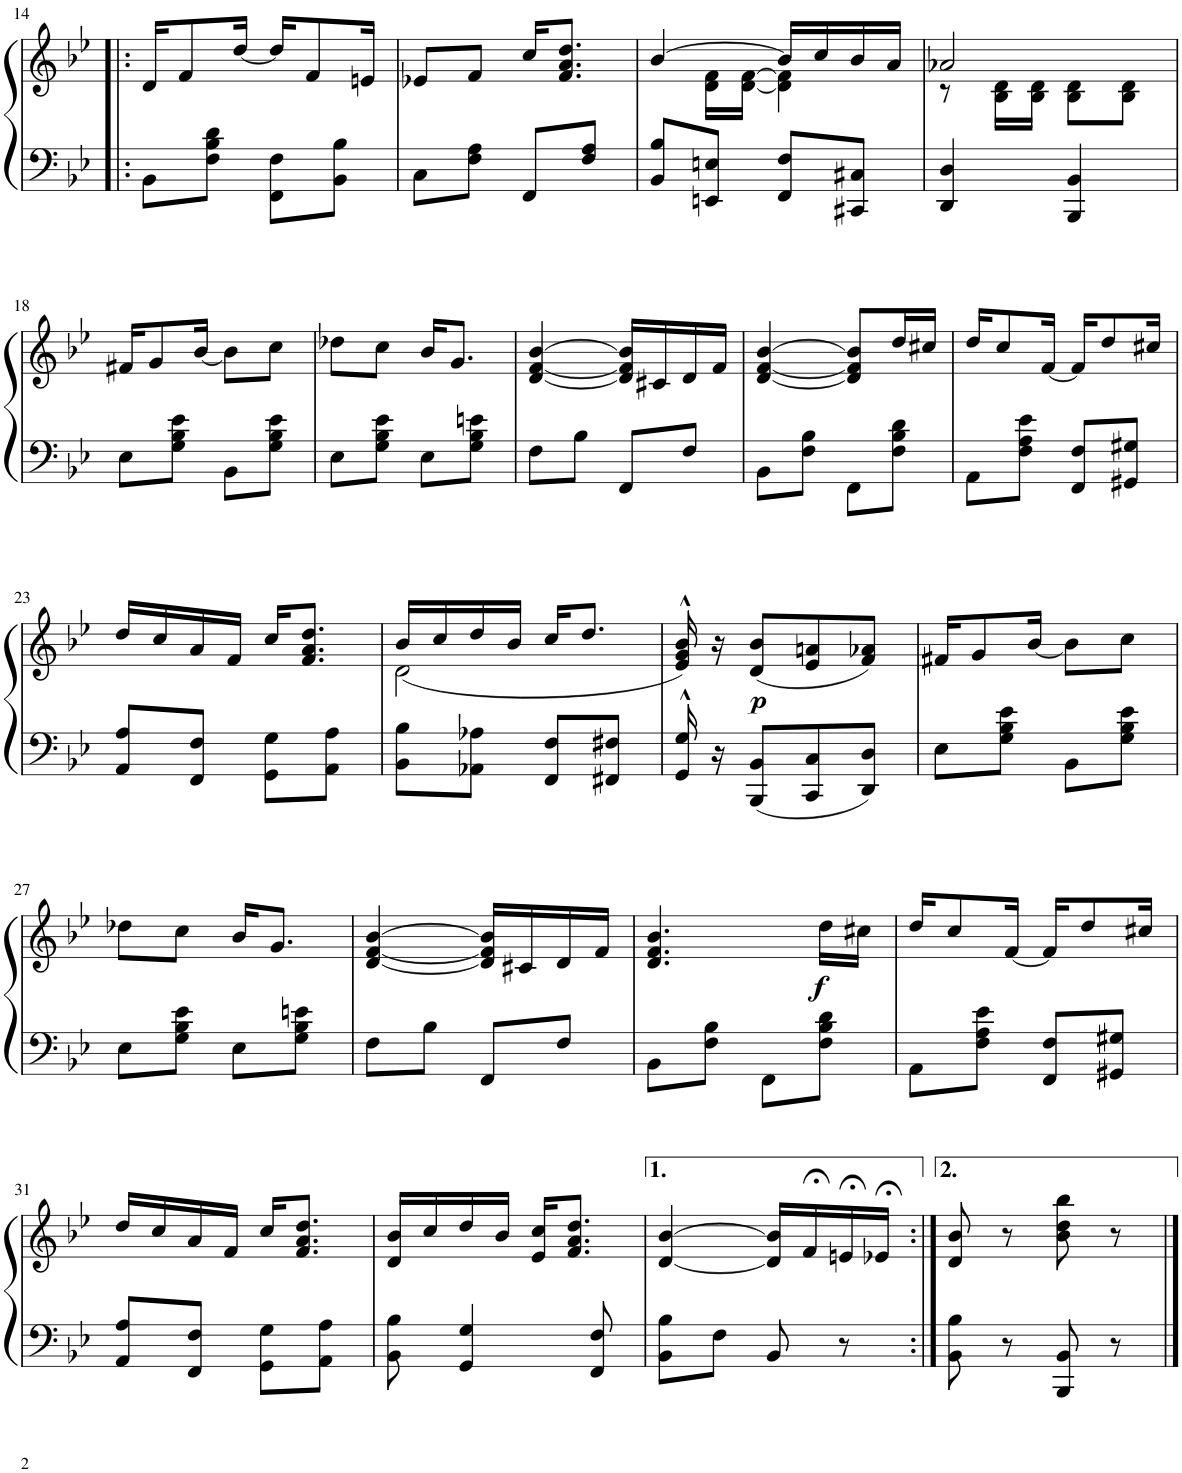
**kern	**kern	**dynam
*part1	*part1	*part1
*staff2	*staff1	*staff1/2
*I"Piano	*	*
*I'Pno.	*	*
!!LO:PB:g=z
*clefF4	*clefG2	*
*k[b-e-]	*k[b-e-]	*
*M2/4	*M2/4	*
=14!|:	=14!|:	=14!|:
8BB-\L	16d/KL	.
.	8f/	.
8F\ 8B-\ 8d\J	.	.
.	[16dd/Jk	.
8FF\ 8F\L	16dd/KL]	.
.	8f/	.
8BB-\ 8B-\J	.	.
.	16en/Jk	.
=15	=15	=15
8C\L	8e-X/L	.
8F\ 8A\J	8f/J	.
8FF/L	16cc/KL	.
.	8.f/ 8.a/ 8.dd/J	.
8F/ 8A/J	.	.
=16	=16	=16
*	*^	*
8BB-/ 8B-/L	[4b-/	8ryy	.
8EEn/ 8En/J	.	16d\ 16f\LL	.
.	.	[16d\ [>16f\JJ	.
8FF/ 8F/L	16b-/LL]	4d\] 4f\]	.
.	16cc/	.	.
8CC#X/ 8C#X/J	16b-/	.	.
.	16a/JJ	.	.
=17	=17	=17	=17
4DD/ 4D/	2a-X/	8r	.
.	.	16B-\ 16d\LL	.
.	.	16B-\ 16d\JJ	.
4BBB-/ 4BB-/	.	8B-\ 8d\L	.
.	.	8B-\ 8d\J	.
*	*v	*v	*
!!LO:LB:g=z
=18	=18	=18
8E-\L	16f#X/KL	.
.	8g/	.
8G\ 8B-\ 8e-\J	.	.
.	[<16b-/Jk	.
8BB-\L	8b-\L]	.
8G\ 8B-\ 8e-\J	8cc\J	.
=19	=19	=19
8E-\L	8dd-X\L	.
8G\ 8B-\ 8e-\J	8cc\J	.
8E-\L	16b-/KL	.
.	8.g/J	.
8G\ 8B-\ 8en\J	.	.
=20	=20	=20
8F\L	[4d/ [4f/ [4b-/	.
8B-\J	.	.
8FF/L	16d/] 16f/] 16b-/]LL	.
.	16c#X/	.
8F/J	16d/	.
.	16f/JJ	.
=21	=21	=21
8BB-\L	[4d/ [4f/ [4b-/	.
8F\ 8B-\J	.	.
8FF\L	8d/] 8f/] 8b-/]L	.
8F\ 8B-\ 8d\J	16dd/L	.
.	16cc#X/JJ	.
=22	=22	=22
8AA\L	16dd/KL	.
.	8cc/	.
8F\ 8A\ 8e-\J	.	.
.	[16f/Jk	.
8FF/ 8F/L	16f/KL]	.
.	8dd/	.
8GG#X/ 8G#X/J	.	.
.	16cc#X/Jk	.
!!LO:LB:g=z
=23	=23	=23
8AA/ 8A/L	16dd/LL	.
.	16cc/	.
8FF/ 8F/J	16a/	.
.	16f/JJ	.
8GG\ 8G\L	16cc/KL	.
.	8.f/ 8.a/ 8.dd/J	.
8AA\ 8A\J	.	.
=24	=24	=24
*	*^	*
8BB-\ 8B-\L	16b-/LL	(2d\	.
.	16cc/	.	.
8AA-X\ 8A-X\J	16dd/	.	.
.	16b-/JJ	.	.
8FF/ 8F/L	16cc/KL	.	.
.	8.dd/J	.	.
8FF#X/ 8F#X/J	.	.	.
*	*v	*v	*
=25	=25	=25
16GG/^^ 16G/^^	16e-/^^ 16g/^^ 16b-/^^)	.
16r	16r	.
!	!	!LO:DY:b
8BBB-/ 8BB-/L	(8d/ 8b-/L	p
8CC/ 8C/	8e-/ 8an/	.
8DD/ 8D/J	8f/ 8a-X/J)	.
=26	=26	=26
8E-\L	16f#X/KL	.
.	8g/	.
8G\ 8B-\ 8e-\J	.	.
.	[<16b-/Jk	.
8BB-\L	8b-\L]	.
8G\ 8B-\ 8e-\J	8cc\J	.
!!LO:LB:g=z
=27	=27	=27
8E-\L	8dd-X\L	.
8G\ 8B-\ 8e-\J	8cc\J	.
8E-\L	16b-/KL	.
.	8.g/J	.
8G\ 8B-\ 8en\J	.	.
=28	=28	=28
8F\L	[4d/ [4f/ [4b-/	.
8B-\J	.	.
8FF/L	16d/] 16f/] 16b-/]LL	.
.	16c#X/	.
8F/J	16d/	.
.	16f/JJ	.
=29	=29	=29
8BB-\L	4.d/ 4.f/ 4.b-/	.
8F\ 8B-\J	.	.
8FF\L	.	.
!	!	!LO:DY:b
8F\ 8B-\ 8d\J	16dd\LL	f
.	16cc#X\JJ	.
=30	=30	=30
8AA\L	16dd/KL	.
.	8cc/	.
8F\ 8A\ 8e-\J	.	.
.	[16f/Jk	.
8FF/ 8F/L	16f/KL]	.
.	8dd/	.
8GG#X/ 8G#X/J	.	.
.	16cc#X/Jk	.
!!LO:LB:g=z
=31	=31	=31
8AA/ 8A/L	16dd/LL	.
.	16cc/	.
8FF/ 8F/J	16a/	.
.	16f/JJ	.
8GG\ 8G\L	16cc/KL	.
.	8.f/ 8.a/ 8.dd/J	.
8AA\ 8A\J	.	.
=32	=32	=32
8BB-\ 8B-\	16d/ 16b-/LL	.
.	16cc/	.
4GG/ 4G/	16dd/	.
.	16b-/JJ	.
.	16e-/ 16cc/KL	.
.	8.f/ 8.a/ 8.dd/J	.
8FF/ 8F/	.	.
=33	=33	=33
8BB-\ 8B-\L	[4d/ [4b-/	.
8F\J	.	.
8BB-/	16d/];< 16b-/];<LL	.
.	16f;</	.
8r	16en;</	.
.	16e-X;</JJ	.
=34:|!	=34:|!	=34:|!
8BB-\ 8B-\	8d/ 8b-/	.
8r	8r	.
8BBB-/ 8BB-/	8b-\ 8dd\ 8bb-\	.
8r	8r	.
==	==	==
*-	*-	*-
